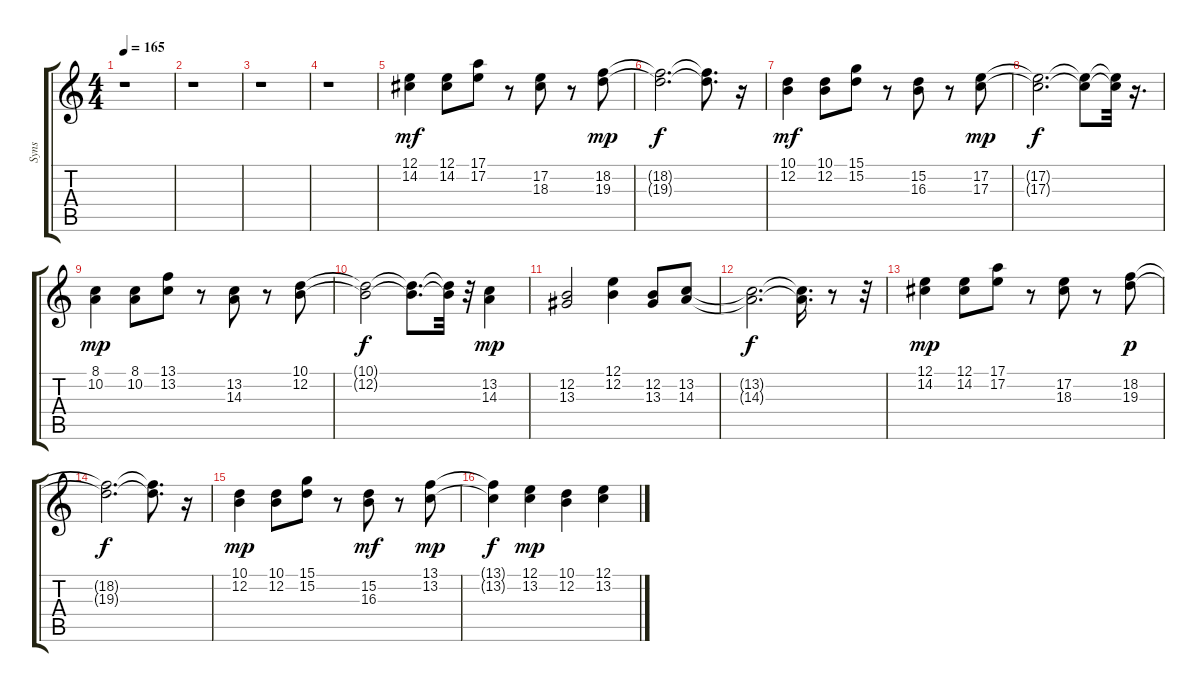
\track ("Syns" "Syns") {instrument lead2sawtooth}
\staff {score tabs}
\tuning (E4 B3 G3 D3 A2 E2) {hide}
\ts (4 4)
\tempo 165
\clef g2
\ks c
r.1{dy f} |
r.1 |
r.1 |
r.1 |
(12.1 14.2).4{dy mf} (12.1 14.2).8 (17.1 17.2).8 r.8 (17.2 18.3).8 r.8 (18.2 19.3).8{dy mp} |
(18.2{t} 19.3{t}).2{d dy f} (18.2{t} 19.3{t}).8{d} r.16 |
(10.1 12.2).4{dy mf} (10.1 12.2).8 (15.1 15.2).8 r.8 (15.2 16.3).8 r.8 (17.2 17.3).8{dy mp} |
(17.2{t} 17.3{t}).2{d dy f} (17.2{t} 17.3{t}).8 (17.2{t} 17.3{t}).32 r.16{d} |
(8.1 10.2).4{dy mp} (8.1 10.2).8 (13.1 13.2).8 r.8 (13.2 14.3).8 r.8 (10.1 12.2).8 |
(10.1{t} 12.2{t}).2{dy f} (10.1{t} 12.2{t}).8{d} (10.1{t} 12.2{t}).32 r.32 (13.2 14.3).4{dy mp} |
(12.2 13.3).2 (12.1 12.2).4 (12.2 13.3).8 (13.2 14.3).8 |
(13.2{t} 14.3{t}).2{d dy f} (13.2{t} 14.3{t}).16{d} r.8 r.32 |
(12.1 14.2).4{dy mp} (12.1 14.2).8 (17.1 17.2).8 r.8 (17.2 18.3).8 r.8 (18.2 19.3).8{dy p} |
(18.2{t} 19.3{t}).2{d dy f} (18.2{t} 19.3{t}).8{d} r.16 |
(10.1 12.2).4{dy mp} (10.1 12.2).8 (15.1 15.2).8 r.8 (15.2 16.3).8{dy mf} r.8 (13.1 13.2).8{dy mp} |
(13.1{t} 13.2{t}).4{dy f} (12.1 13.2).4{dy mp} (10.1 12.2).4 (12.1 13.2).4
